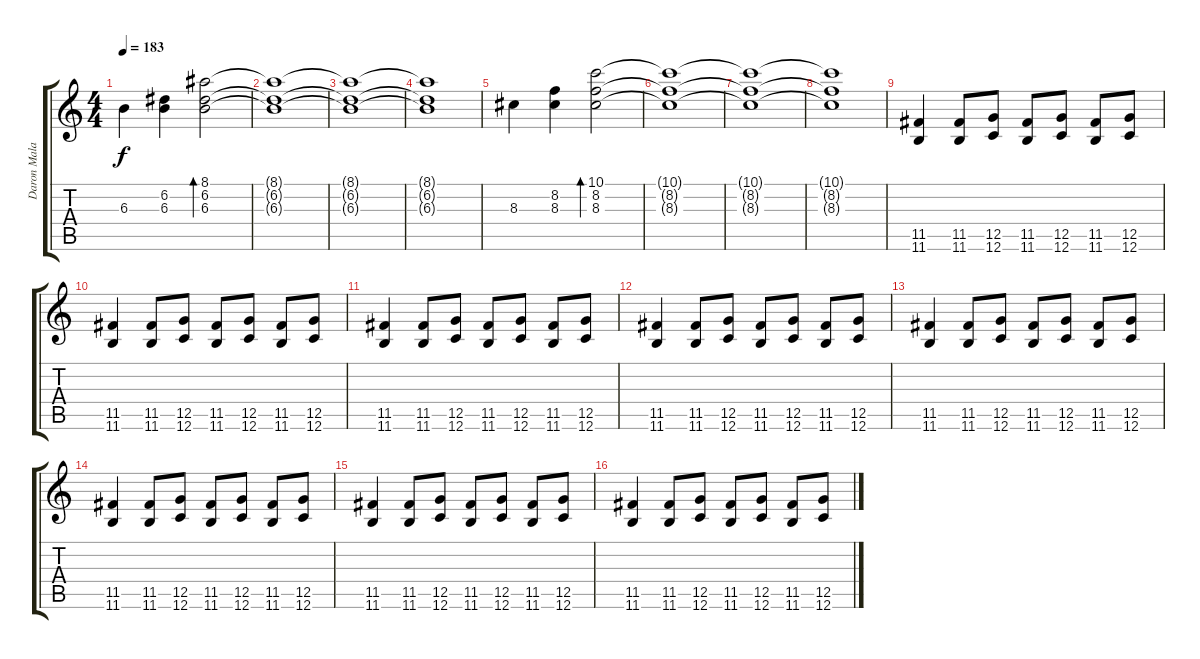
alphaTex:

\track ("Daron Malakian" "Daron Mala") {instrument distortionguitar}
\staff {score tabs}
\tuning (D4 A3 F3 C3 G2 C2) {hide}
\ts (4 4)
\tempo 183
\clef g2
\ks c
6.3.4{dy f} (6.2 6.3).4 (8.1 6.2 6.3).2{bd 240} |
(8.1{t} 6.2{t} 6.3{t}).1 |
(8.1{t} 6.2{t} 6.3{t}).1 |
(8.1{t} 6.2{t} 6.3{t}).1 |
8.3.4 (8.2 8.3).4 (10.1 8.2 8.3).2{bd 480} |
(10.1{t} 8.2{t} 8.3{t}).1 |
(10.1{t} 8.2{t} 8.3{t}).1 |
(10.1{t} 8.2{t} 8.3{t}).1 |
(11.5 11.6).4{instrument distortionguitar} (11.5 11.6).8 (12.5 12.6).8 (11.5 11.6).8 (12.5 12.6).8 (11.5 11.6).8 (12.5 12.6).8 |
(11.5 11.6).4 (11.5 11.6).8 (12.5 12.6).8 (11.5 11.6).8 (12.5 12.6).8 (11.5 11.6).8 (12.5 12.6).8 |
(11.5 11.6).4 (11.5 11.6).8 (12.5 12.6).8 (11.5 11.6).8 (12.5 12.6).8 (11.5 11.6).8 (12.5 12.6).8 |
(11.5 11.6).4 (11.5 11.6).8 (12.5 12.6).8 (11.5 11.6).8 (12.5 12.6).8 (11.5 11.6).8 (12.5 12.6).8 |
(11.5 11.6).4 (11.5 11.6).8 (12.5 12.6).8 (11.5 11.6).8 (12.5 12.6).8 (11.5 11.6).8 (12.5 12.6).8 |
(11.5 11.6).4 (11.5 11.6).8 (12.5 12.6).8 (11.5 11.6).8 (12.5 12.6).8 (11.5 11.6).8 (12.5 12.6).8 |
(11.5 11.6).4 (11.5 11.6).8 (12.5 12.6).8 (11.5 11.6).8 (12.5 12.6).8 (11.5 11.6).8 (12.5 12.6).8 |
(11.5 11.6).4 (11.5 11.6).8 (12.5 12.6).8 (11.5 11.6).8 (12.5 12.6).8 (11.5 11.6).8 (12.5 12.6).8
